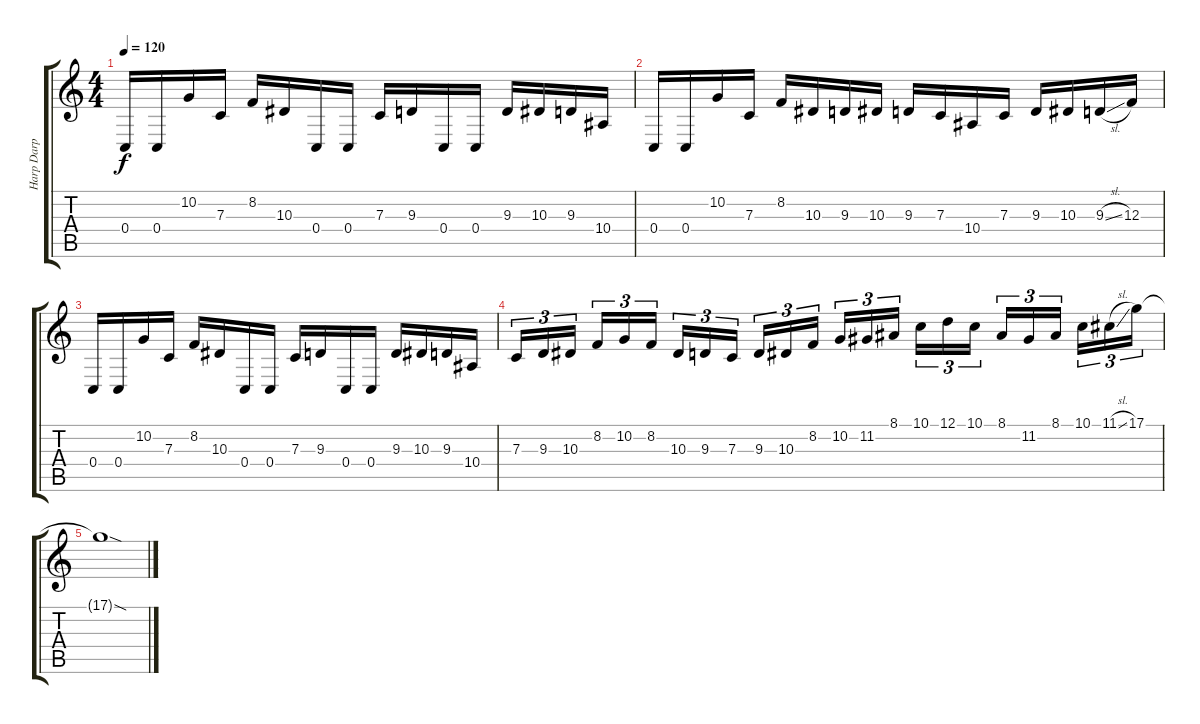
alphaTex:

\track ("Harp Darp" "Harp Darp") {instrument harpsichord}
\staff {score tabs}
\tuning (D4 A3 F3 C3 G2 C2) {hide}
\ts (4 4)
\tempo 120
\clef g2
\ks c
0.4.16{dy f volume 16} 0.4.16 10.2.16 7.3.16 8.2.16 10.3.16 0.4.16 0.4.16 7.3.16 9.3.16 0.4.16 0.4.16 9.3.16 10.3.16 9.3.16 10.4.16 |
0.4.16 0.4.16 10.2.16 7.3.16 8.2.16 10.3.16 9.3.16 10.3.16 9.3.16 7.3.16 10.4.16 7.3.16 9.3.16 10.3.16 9.3{sl}.16 12.3.16 |
0.4.16 0.4.16 10.2.16 7.3.16 8.2.16 10.3.16 0.4.16 0.4.16 7.3.16 9.3.16 0.4.16 0.4.16 9.3.16 10.3.16 9.3.16 10.4.16 |
7.3.16{tu (3 2)} 9.3.16{tu (3 2)} 10.3.16{tu (3 2) beam splitsecondary} 8.2.16{tu (3 2)} 10.2.16{tu (3 2)} 8.2.16{tu (3 2)} 10.3.16{tu (3 2)} 9.3.16{tu (3 2)} 7.3.16{tu (3 2) beam splitsecondary} 9.3.16{tu (3 2)} 10.3.16{tu (3 2)} 8.2.16{tu (3 2)} 10.2.16{tu (3 2)} 11.2.16{tu (3 2)} 8.1.16{tu (3 2) beam splitsecondary} 10.1.16{tu (3 2)} 12.1.16{tu (3 2)} 10.1.16{tu (3 2)} 8.1.16{tu (3 2)} 11.2.16{tu (3 2)} 8.1.16{tu (3 2) beam splitsecondary} 10.1.16{tu (3 2)} 11.1{sl}.16{tu (3 2)} 17.1.16{tu (3 2)} |
17.1{sod t}.1
